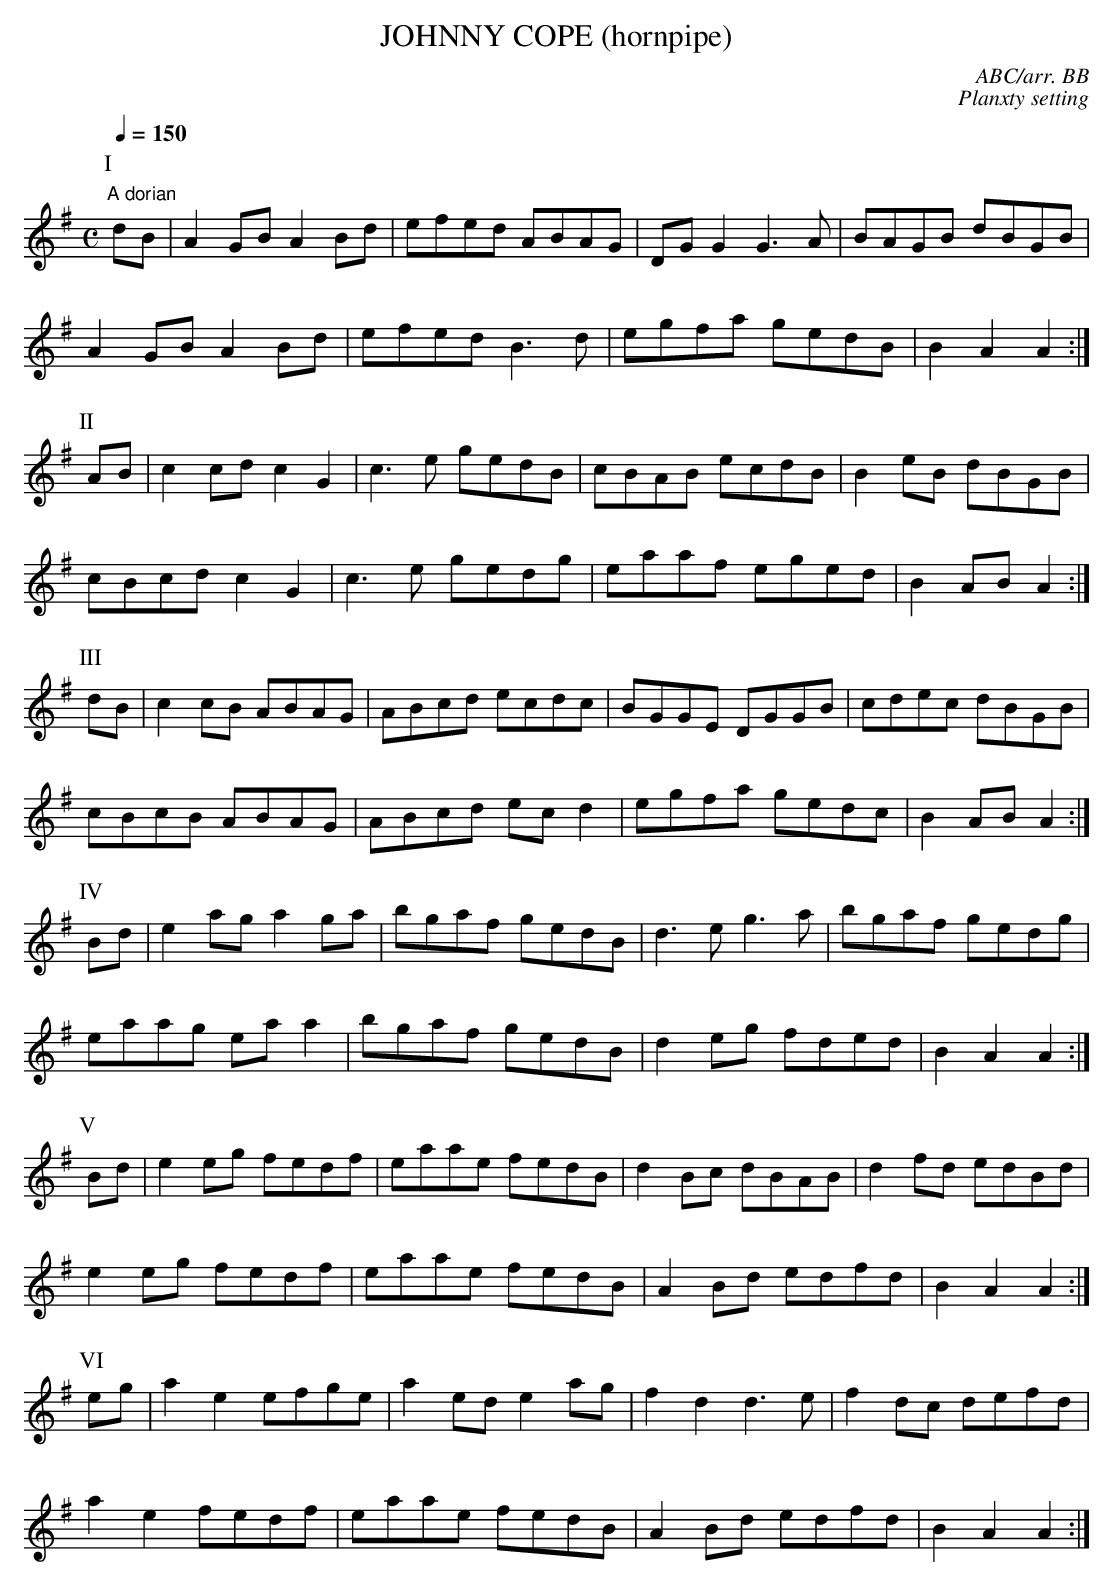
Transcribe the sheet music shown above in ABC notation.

X:1
T:JOHNNY COPE (hornpipe)
C:ABC/arr. BB
C:Planxty setting
L:1/8
Q:1/4=150
M:C
K:G
"A dorian"
P:I
dB|A2GB A2Bd|efed ABAG|DGG2 G3A|BAGB dBGB|
A2GB A2Bd|efed B3d|egfa gedB|B2A2 A2:|
P:II
AB| c2cd c2G2|c3e gedB|cBAB ecdB|B2eB dBGB|
cBcd c2G2|c3e gedg|eaaf eged|B2AB A2:|
P:III
dB|c2cB ABAG|ABcd ecdc|BGGE DGGB|cdec dBGB|
cBcB ABAG|ABcd ecd2|egfa gedc|B2AB A2:|
P:IV
Bd|e2ag a2ga|bgaf gedB|d3e g3a|bgaf gedg|
eaag eaa2|bgaf gedB|d2eg fded|B2A2 A2:|
P:V
Bd|e2eg fedf|eaae fedB|d2Bc dBAB|d2fd edBd|
e2eg fedf|eaae fedB|A2Bd edfd|B2A2 A2:|
P:VI
eg|a2e2 efge|a2ed e2ag|f2d2 d3e|f2dc defd|
a2e2 fedf|eaae fedB|A2Bd edfd|B2A2 A2:|
